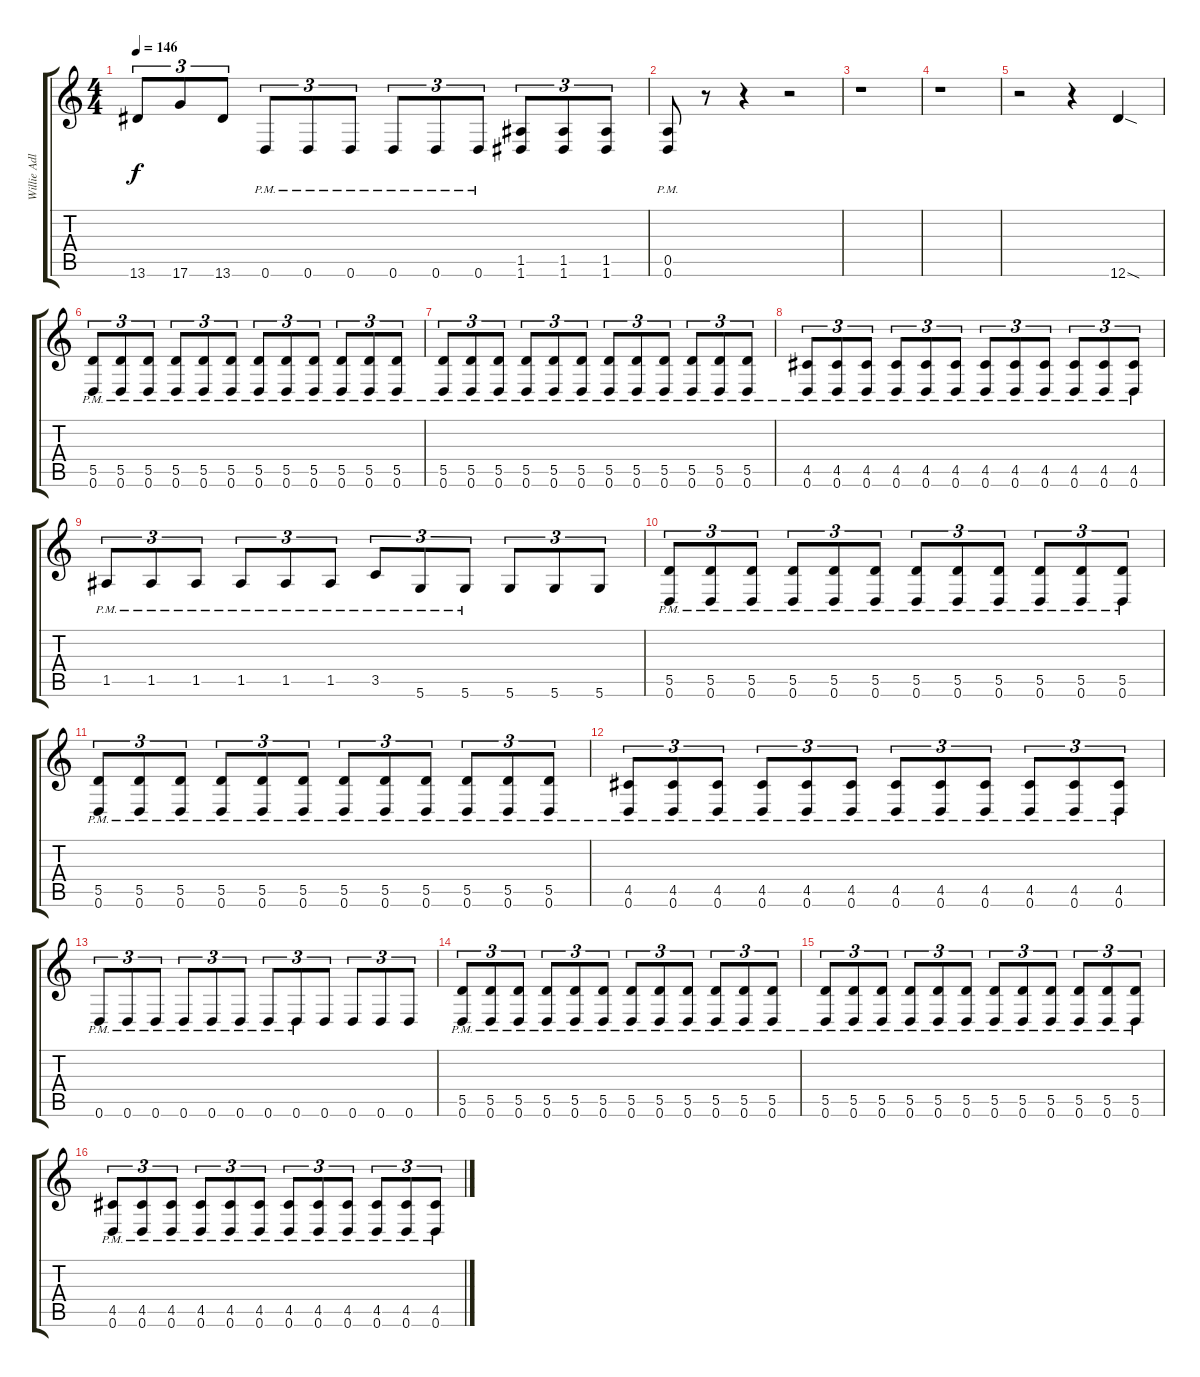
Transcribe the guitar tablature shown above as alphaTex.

\track ("Willie Adler" "Willie Adl") {instrument distortionguitar}
\staff {score tabs}
\tuning (E4 B3 G3 D3 A2 D2) {hide}
\ts (4 4)
\tempo 146
\clef g2
\ks c
13.6.8{tu (3 2) dy f} 17.6.8{tu (3 2)} 13.6.8{tu (3 2)} 0.6{pm}.8{tu (3 2)} 0.6{pm}.8{tu (3 2)} 0.6{pm}.8{tu (3 2)} 0.6{pm}.8{tu (3 2)} 0.6{pm}.8{tu (3 2)} 0.6{pm}.8{tu (3 2)} (1.5 1.6).8{tu (3 2)} (1.5 1.6).8{tu (3 2)} (1.5 1.6).8{tu (3 2)} |
(0.5{pm} 0.6{pm}).8 r.8 r.4 r.2 |
r.1 |
r.1 |
r.2 r.4 12.6{sod}.4 |
(5.5{pm} 0.6{pm}).8{tu (3 2)} (5.5{pm} 0.6{pm}).8{tu (3 2)} (5.5{pm} 0.6{pm}).8{tu (3 2)} (5.5{pm} 0.6{pm}).8{tu (3 2)} (5.5{pm} 0.6{pm}).8{tu (3 2)} (5.5{pm} 0.6{pm}).8{tu (3 2)} (5.5{pm} 0.6{pm}).8{tu (3 2)} (5.5{pm} 0.6{pm}).8{tu (3 2)} (5.5{pm} 0.6{pm}).8{tu (3 2)} (5.5{pm} 0.6{pm}).8{tu (3 2)} (5.5{pm} 0.6{pm}).8{tu (3 2)} (5.5{pm} 0.6{pm}).8{tu (3 2)} |
(5.5{pm} 0.6{pm}).8{tu (3 2)} (5.5{pm} 0.6{pm}).8{tu (3 2)} (5.5{pm} 0.6{pm}).8{tu (3 2)} (5.5{pm} 0.6{pm}).8{tu (3 2)} (5.5{pm} 0.6{pm}).8{tu (3 2)} (5.5{pm} 0.6{pm}).8{tu (3 2)} (5.5{pm} 0.6{pm}).8{tu (3 2)} (5.5{pm} 0.6{pm}).8{tu (3 2)} (5.5{pm} 0.6{pm}).8{tu (3 2)} (5.5{pm} 0.6{pm}).8{tu (3 2)} (5.5{pm} 0.6{pm}).8{tu (3 2)} (5.5{pm} 0.6{pm}).8{tu (3 2)} |
(4.5{pm} 0.6{pm}).8{tu (3 2)} (4.5{pm} 0.6{pm}).8{tu (3 2)} (4.5{pm} 0.6{pm}).8{tu (3 2)} (4.5{pm} 0.6{pm}).8{tu (3 2)} (4.5{pm} 0.6{pm}).8{tu (3 2)} (4.5{pm} 0.6{pm}).8{tu (3 2)} (4.5{pm} 0.6{pm}).8{tu (3 2)} (4.5{pm} 0.6{pm}).8{tu (3 2)} (4.5{pm} 0.6{pm}).8{tu (3 2)} (4.5{pm} 0.6{pm}).8{tu (3 2)} (4.5{pm} 0.6{pm}).8{tu (3 2)} (4.5{pm} 0.6{pm}).8{tu (3 2)} |
1.5{pm}.8{tu (3 2)} 1.5{pm}.8{tu (3 2)} 1.5{pm}.8{tu (3 2)} 1.5{pm}.8{tu (3 2)} 1.5{pm}.8{tu (3 2)} 1.5{pm}.8{tu (3 2)} 3.5{pm}.8{tu (3 2)} 5.6{pm}.8{tu (3 2)} 5.6{pm}.8{tu (3 2)} 5.6.8{tu (3 2)} 5.6.8{tu (3 2)} 5.6.8{tu (3 2)} |
(5.5{pm} 0.6{pm}).8{tu (3 2)} (5.5{pm} 0.6{pm}).8{tu (3 2)} (5.5{pm} 0.6{pm}).8{tu (3 2)} (5.5{pm} 0.6{pm}).8{tu (3 2)} (5.5{pm} 0.6{pm}).8{tu (3 2)} (5.5{pm} 0.6{pm}).8{tu (3 2)} (5.5{pm} 0.6{pm}).8{tu (3 2)} (5.5{pm} 0.6{pm}).8{tu (3 2)} (5.5{pm} 0.6{pm}).8{tu (3 2)} (5.5{pm} 0.6{pm}).8{tu (3 2)} (5.5{pm} 0.6{pm}).8{tu (3 2)} (5.5{pm} 0.6{pm}).8{tu (3 2)} |
(5.5{pm} 0.6{pm}).8{tu (3 2)} (5.5{pm} 0.6{pm}).8{tu (3 2)} (5.5{pm} 0.6{pm}).8{tu (3 2)} (5.5{pm} 0.6{pm}).8{tu (3 2)} (5.5{pm} 0.6{pm}).8{tu (3 2)} (5.5{pm} 0.6{pm}).8{tu (3 2)} (5.5{pm} 0.6{pm}).8{tu (3 2)} (5.5{pm} 0.6{pm}).8{tu (3 2)} (5.5{pm} 0.6{pm}).8{tu (3 2)} (5.5{pm} 0.6{pm}).8{tu (3 2)} (5.5{pm} 0.6{pm}).8{tu (3 2)} (5.5{pm} 0.6{pm}).8{tu (3 2)} |
(4.5{pm} 0.6{pm}).8{tu (3 2)} (4.5{pm} 0.6{pm}).8{tu (3 2)} (4.5{pm} 0.6{pm}).8{tu (3 2)} (4.5{pm} 0.6{pm}).8{tu (3 2)} (4.5{pm} 0.6{pm}).8{tu (3 2)} (4.5{pm} 0.6{pm}).8{tu (3 2)} (4.5{pm} 0.6{pm}).8{tu (3 2)} (4.5{pm} 0.6{pm}).8{tu (3 2)} (4.5{pm} 0.6{pm}).8{tu (3 2)} (4.5{pm} 0.6{pm}).8{tu (3 2)} (4.5{pm} 0.6{pm}).8{tu (3 2)} (4.5{pm} 0.6{pm}).8{tu (3 2)} |
0.6{pm}.8{tu (3 2)} 0.6{pm}.8{tu (3 2)} 0.6{pm}.8{tu (3 2)} 0.6{pm}.8{tu (3 2)} 0.6{pm}.8{tu (3 2)} 0.6{pm}.8{tu (3 2)} 0.6{pm}.8{tu (3 2)} 0.6{pm}.8{tu (3 2)} 0.6.8{tu (3 2)} 0.6.8{tu (3 2)} 0.6.8{tu (3 2)} 0.6.8{tu (3 2)} |
(5.5{pm} 0.6{pm}).8{tu (3 2)} (5.5{pm} 0.6{pm}).8{tu (3 2)} (5.5{pm} 0.6{pm}).8{tu (3 2)} (5.5{pm} 0.6{pm}).8{tu (3 2)} (5.5{pm} 0.6{pm}).8{tu (3 2)} (5.5{pm} 0.6{pm}).8{tu (3 2)} (5.5{pm} 0.6{pm}).8{tu (3 2)} (5.5{pm} 0.6{pm}).8{tu (3 2)} (5.5{pm} 0.6{pm}).8{tu (3 2)} (5.5{pm} 0.6{pm}).8{tu (3 2)} (5.5{pm} 0.6{pm}).8{tu (3 2)} (5.5{pm} 0.6{pm}).8{tu (3 2)} |
(5.5{pm} 0.6{pm}).8{tu (3 2)} (5.5{pm} 0.6{pm}).8{tu (3 2)} (5.5{pm} 0.6{pm}).8{tu (3 2)} (5.5{pm} 0.6{pm}).8{tu (3 2)} (5.5{pm} 0.6{pm}).8{tu (3 2)} (5.5{pm} 0.6{pm}).8{tu (3 2)} (5.5{pm} 0.6{pm}).8{tu (3 2)} (5.5{pm} 0.6{pm}).8{tu (3 2)} (5.5{pm} 0.6{pm}).8{tu (3 2)} (5.5{pm} 0.6{pm}).8{tu (3 2)} (5.5{pm} 0.6{pm}).8{tu (3 2)} (5.5{pm} 0.6{pm}).8{tu (3 2)} |
(4.5{pm} 0.6{pm}).8{tu (3 2)} (4.5{pm} 0.6{pm}).8{tu (3 2)} (4.5{pm} 0.6{pm}).8{tu (3 2)} (4.5{pm} 0.6{pm}).8{tu (3 2)} (4.5{pm} 0.6{pm}).8{tu (3 2)} (4.5{pm} 0.6{pm}).8{tu (3 2)} (4.5{pm} 0.6{pm}).8{tu (3 2)} (4.5{pm} 0.6{pm}).8{tu (3 2)} (4.5{pm} 0.6{pm}).8{tu (3 2)} (4.5{pm} 0.6{pm}).8{tu (3 2)} (4.5{pm} 0.6{pm}).8{tu (3 2)} (4.5{pm} 0.6{pm}).8{tu (3 2)}
